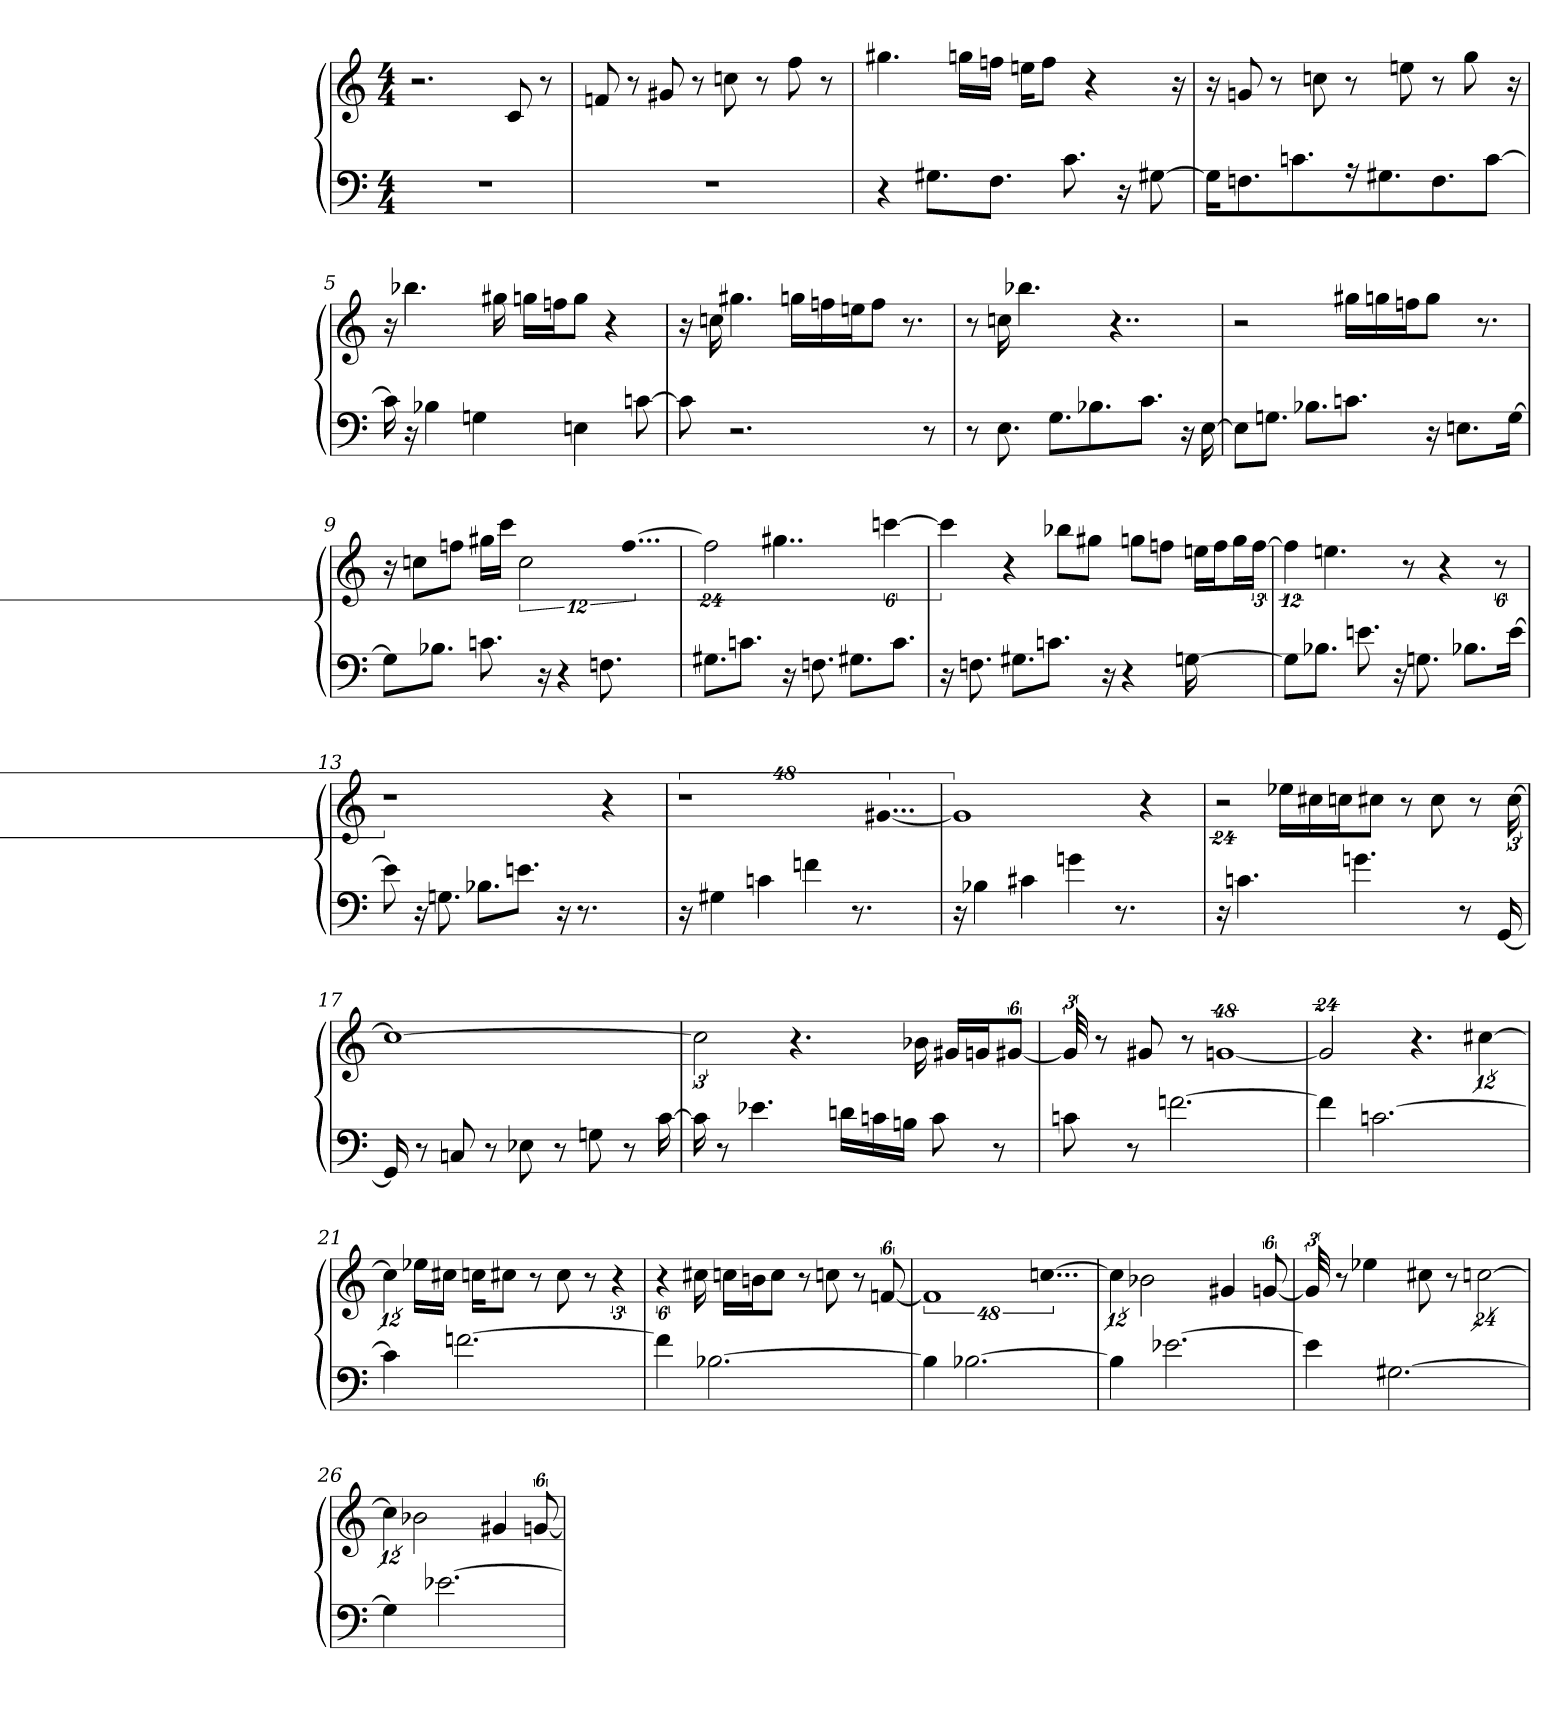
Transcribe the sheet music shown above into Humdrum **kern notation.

**kern	**kern
*part2	*part1
*staff2	*staff1
*clefF4	*clefG2
*M4/4	*M4/4
=1	=1
1r	2.r
.	8c
.	8r
=2	=2
1r	8fn
.	8r
.	8g#X
.	8r
.	8ccn
.	8r
.	8ff
.	8r
=3	=3
4r	4.gg#X
8.G#X\L	.
.	16ggn\LL
8.F\J	16ffn\JJ
.	16een\KL
.	8ff\J
8.c	.
.	4r
16r	.
[8G#X	.
.	16r
=4	=4
16G#\KL]	16r
8.Fn\J	8gn
.	8r
8.cn	.
.	8ccn
16r	8r
8.G#X\L	.
.	8een
8.F\J	8r
.	8gg
[8cJ	.
.	16r
=5	=5
16c]	16r
16r	4.bb-X
4B-X	.
4Gn	.
.	16gg#X
.	16ggn\LL
.	16ffn\J
4En	8gg\J
.	4r
[8cn	.
=6	=6
8c]	16r
.	16ccn
2.r	4.gg#X
.	16ggn\LL
.	16ffn\J
.	16een\K
.	8ff\J
.	8.r
8r	.
=7	=7
8r	8r
8.E	16ccn
.	4.bb-X
8.G\L	.
8.B-X\	.
.	4..r
8.c\J	.
16r	.
[16E	.
=8	=8
8E\L]	2r
8.Gn\J	.
8.B-X\L	.
8.cn\J	16gg#X\LL
.	16ggn\J
.	16ffn\K
16r	8gg\J
8.En\L	.
.	8.r
[16G\Jk	.
=9	=9
8G\L]	16r
.	8ccn\L
8.B-X\J	.
.	8ffn\J
8.cn	16gg#X\LL
.	16ccc\JJ
.	24%11cc
16r	.
4r	.
8.Fn	.
.	[18...ff
=10	=10
8.G#X\L	48%17ff]
8.cn\J	.
.	4..gg#X
16r	.
8.Fn	.
8.G#X\L	.
.	[24%5cccn
8.c\J	.
=11	=11
16r	48%11ccc]
8.Fn	.
.	24r
8.G#X\L	.
.	8bb-X\L
.	8gg#X\J
8.cn\J	.
.	8ggn\L
16r	.
.	8ffn\J
4r	.
.	16een\LL
.	16ff\J
.	16gg\L
[16Gn	.
.	[24ff\JJ
=12	=12
8G\L]	48%7ff]
8.B-X\J	.
.	4.een
8.en	.
16r	.
.	8r
8.Gn	.
.	4r
8.B-X\L	.
.	48%5r
[16e\Jk	.
=13	=13
8e]	48%43r
16r	.
8.Gn	.
8.B-X\L	.
8.en\J	.
16r	.
8.r	.
.	18...r
=14	=14
16r	48%43r
4G#X	.
4cn	.
4fn	.
8.r	.
.	[18...g#X
=15	=15
16r	48%43g#]
4B-X	.
4c#X	.
4gn	.
8.r	.
.	18...r
=16	=16
16r	48%13r
4.cn	.
.	16ee-X\LL
.	16cc#X\J
.	16ccn\K
4.gn	.
.	8cc#X\J
.	8r
.	8cc#
8r	.
.	8r
[16GG	.
.	[24cc#
=17	=17
16GG]	1cc#_
8r	.
8Cn	.
8r	.
8E-X	.
8r	.
8Gn	.
8r	.
[16c	.
=18	=18
16c]	3cc#]
8r	.
4.e-X	.
.	4.r
16dn\LL	.
16cn\	.
16Bn\JJ	.
.	16b-X
8c	.
.	16g#X/LL
.	16gn/J
8r	.
.	[48%5g#X/J
=19	=19
8cn	48g#]
.	8r
8r	.
.	8g#X
[2.fn	.
.	8r
.	[48%29gn
=20	=20
4f]	48%19g]
[2.cn	.
.	4.r
.	[48%11cc#X
=21	=21
4c]	48%7cc#]
.	16ee-X\LL
.	16cc#X\JJ
[2.fn	.
.	16ccn\KL
.	8cc#X\J
.	8r
.	8cc#
.	8r
.	6r
=22	=22
4f]	24%5r
.	16cc#X
[2.B-X	.
.	16ccn\LL
.	16bn\J
.	8cc\J
.	8r
.	8ccn
.	8r
.	[48%5fn
=23	=23
4B-]	48%43f]
[2.B-X	.
.	[18...ccn
=24	=24
4B-]	48%7cc]
.	2b-X
[2.e-X	.
.	4g#X
.	[48%5gn
=25	=25
4e-]	48g]
.	8r
.	4ee-X
[2.G#X	.
.	8cc#X
.	8r
.	[48%17ccn
=26	=26
4G#]	48%7cc]
.	2b-X
[2.e-X	.
.	4g#X
.	[48%5gn
=	=
*-	*-
